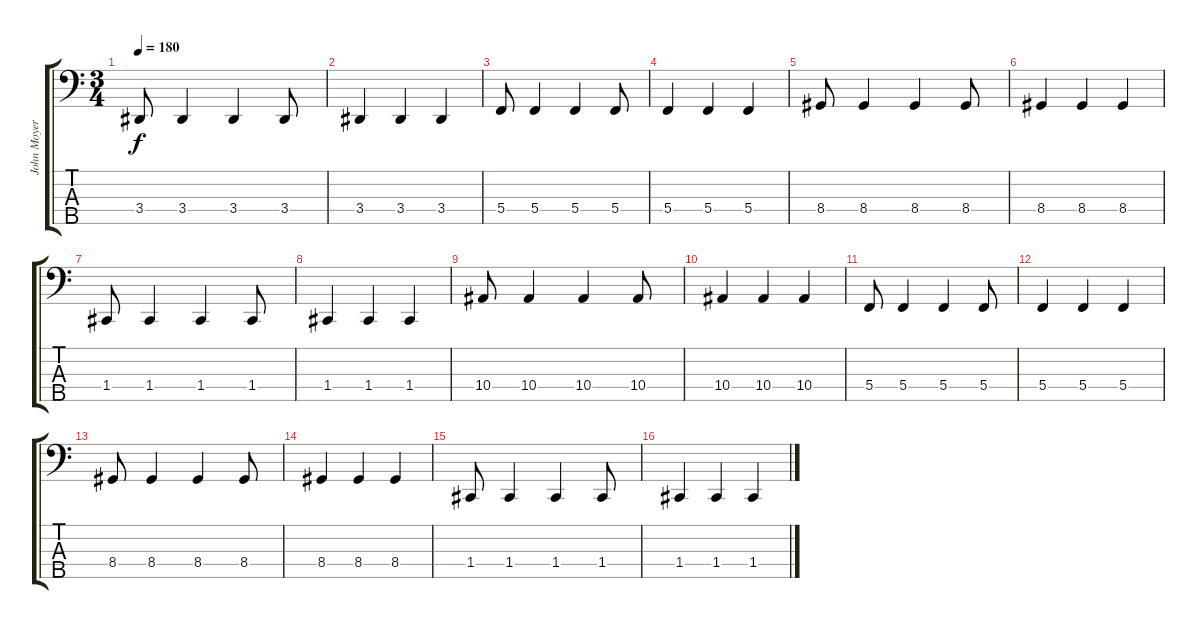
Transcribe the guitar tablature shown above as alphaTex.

\track ("John Moyer" "John Moyer") {instrument electricbasspick}
\staff {score tabs}
\tuning (F2 C2 G1 C1 A0) {hide}
\ts (3 4)
\tempo 180
\clef f4
\ks c
3.4.8{dy f} 3.4.4 3.4.4 3.4.8 |
3.4.4 3.4.4 3.4.4 |
5.4.8 5.4.4 5.4.4 5.4.8 |
5.4.4 5.4.4 5.4.4 |
8.4.8 8.4.4 8.4.4 8.4.8 |
8.4.4 8.4.4 8.4.4 |
1.4.8 1.4.4 1.4.4 1.4.8 |
1.4.4 1.4.4 1.4.4 |
10.4.8 10.4.4 10.4.4 10.4.8 |
10.4.4 10.4.4 10.4.4 |
5.4.8 5.4.4 5.4.4 5.4.8 |
5.4.4 5.4.4 5.4.4 |
8.4.8 8.4.4 8.4.4 8.4.8 |
8.4.4 8.4.4 8.4.4 |
1.4.8 1.4.4 1.4.4 1.4.8 |
1.4.4 1.4.4 1.4.4
